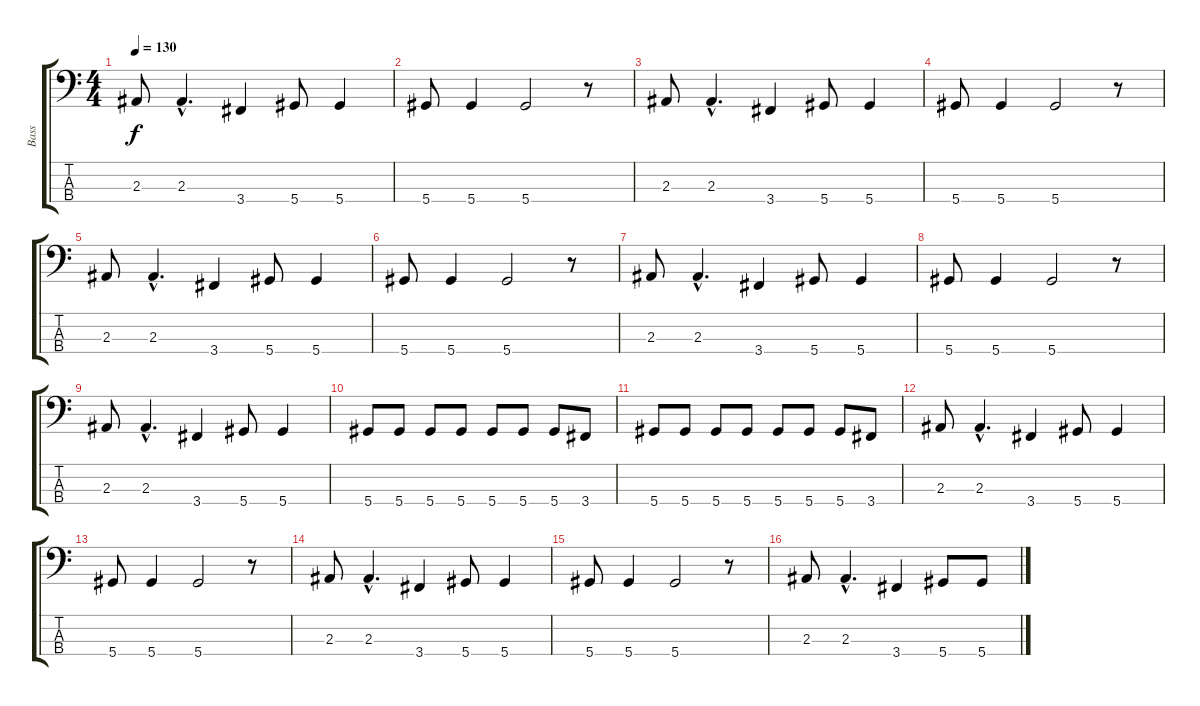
\track ("Bass" "Bass") {instrument electricbasspick}
\staff {score tabs}
\tuning (Gb2 Db2 Ab1 Eb1) {hide}
\ts (4 4)
\tempo 130
\clef f4
\ks c
2.3.8{dy f} 2.3{hac}.4{d} 3.4.4 5.4.8 5.4.4 |
5.4.8 5.4.4 5.4.2 r.8 |
2.3.8 2.3{hac}.4{d} 3.4.4 5.4.8 5.4.4 |
5.4.8 5.4.4 5.4.2 r.8 |
2.3.8 2.3{hac}.4{d} 3.4.4 5.4.8 5.4.4 |
5.4.8 5.4.4 5.4.2 r.8 |
2.3.8 2.3{hac}.4{d} 3.4.4 5.4.8 5.4.4 |
5.4.8 5.4.4 5.4.2 r.8 |
2.3.8 2.3{hac}.4{d} 3.4.4 5.4.8 5.4.4 |
5.4.8 5.4.8 5.4.8 5.4.8 5.4.8 5.4.8 5.4.8 3.4.8 |
5.4.8 5.4.8 5.4.8 5.4.8 5.4.8 5.4.8 5.4.8 3.4.8 |
2.3.8 2.3{hac}.4{d} 3.4.4 5.4.8 5.4.4 |
5.4.8 5.4.4 5.4.2 r.8 |
2.3.8 2.3{hac}.4{d} 3.4.4 5.4.8 5.4.4 |
5.4.8 5.4.4 5.4.2 r.8 |
2.3.8 2.3{hac}.4{d} 3.4.4 5.4.8 5.4.8
